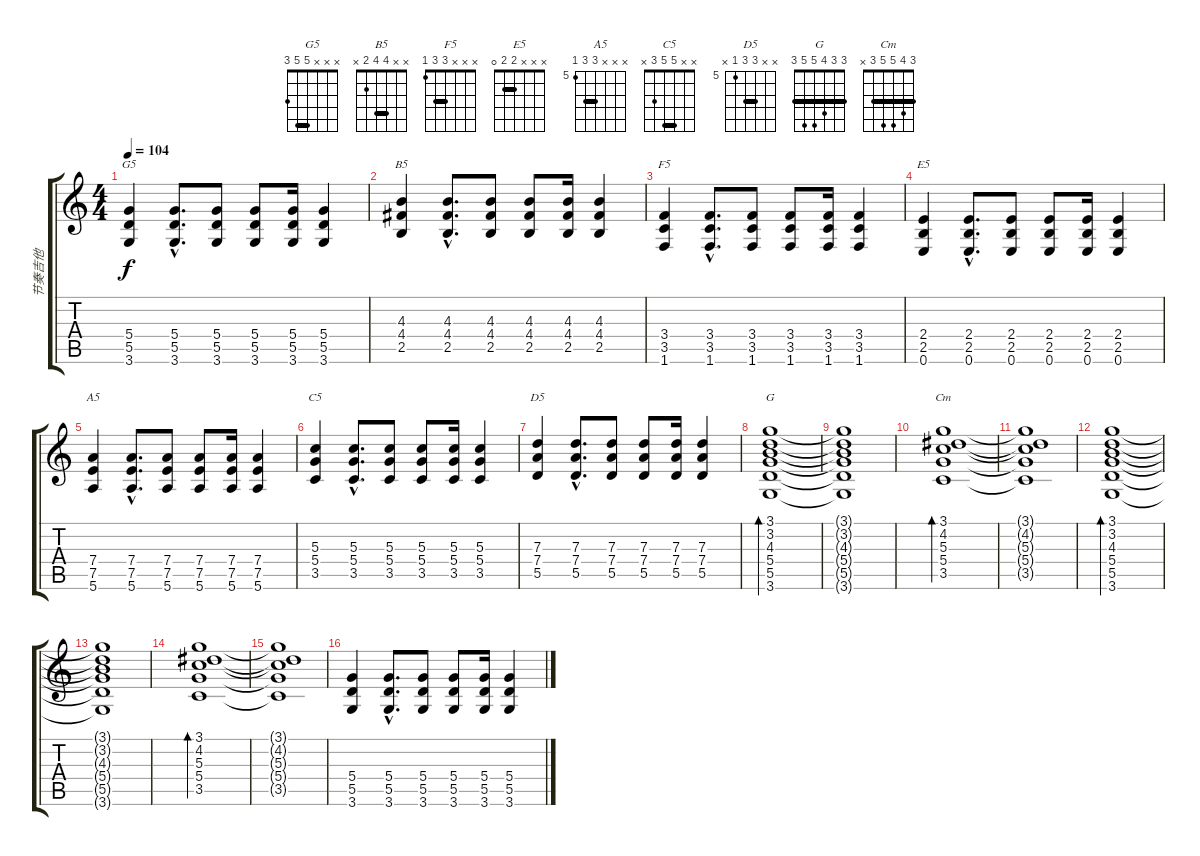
\track ("节奏吉他" "节奏吉他") {instrument distortionguitar}
\staff {score tabs}
\tuning (E4 B3 G3 D3 A2 E2) {hide}
\chord ("G5" x x x 5 5 3) {barre 5}
\chord ("B5" x x 4 4 2 x) {barre 4}
\chord ("F5" x x x 3 3 1) {barre 3}
\chord ("E5" x x x 2 2 0) {barre 2}
\chord ("A5" x x x 7 7 5) {firstfret 5 barre 7}
\chord ("C5" x x 5 5 3 x) {barre 5}
\chord ("D5" x x 7 7 5 x) {firstfret 5 barre 7}
\chord ("G" 3 3 4 5 5 3) {barre 3}
\chord ("Cm" 3 4 5 5 3 x) {barre 3}
\ts (4 4)
\tempo 104
\clef g2
\ks c
(5.4 5.5 3.6).4{ch "G5" dy f} (5.4{hac} 5.5{hac} 3.6{hac}).8{d} (5.4 5.5 3.6).8 (5.4 5.5 3.6).8 (5.4 5.5 3.6).16 (5.4 5.5 3.6).4 |
(4.3 4.4 2.5).4{ch "B5"} (4.3{hac} 4.4{hac} 2.5{hac}).8{d} (4.3 4.4 2.5).8 (4.3 4.4 2.5).8 (4.3 4.4 2.5).16 (4.3 4.4 2.5).4 |
(3.4 3.5 1.6).4{ch "F5"} (3.4{hac} 3.5{hac} 1.6{hac}).8{d} (3.4 3.5 1.6).8 (3.4 3.5 1.6).8 (3.4 3.5 1.6).16 (3.4 3.5 1.6).4 |
(2.4 2.5 0.6).4{ch "E5"} (2.4{hac} 2.5{hac} 0.6{hac}).8{d} (2.4 2.5 0.6).8 (2.4 2.5 0.6).8 (2.4 2.5 0.6).16 (2.4 2.5 0.6).4 |
(7.4 7.5 5.6).4{ch "A5"} (7.4{hac} 7.5{hac} 5.6{hac}).8{d} (7.4 7.5 5.6).8 (7.4 7.5 5.6).8 (7.4 7.5 5.6).16 (7.4 7.5 5.6).4 |
(5.3 5.4 3.5).4{ch "C5"} (5.3{hac} 5.4{hac} 3.5{hac}).8{d} (5.3 5.4 3.5).8 (5.3 5.4 3.5).8 (5.3 5.4 3.5).16 (5.3 5.4 3.5).4 |
(7.3 7.4 5.5).4{ch "D5"} (7.3{hac} 7.4{hac} 5.5{hac}).8{d} (7.3 7.4 5.5).8 (7.3 7.4 5.5).8 (7.3 7.4 5.5).16 (7.3 7.4 5.5).4 |
(3.1 3.2 4.3 5.4 5.5 3.6).1{bd 60 ch "G"} |
(3.1{t} 3.2{t} 4.3{t} 5.4{t} 5.5{t} 3.6{t}).1 |
(3.1 4.2 5.3 5.4 3.5).1{bd 120 ch "Cm"} |
(3.1{t} 4.2{t} 5.3{t} 5.4{t} 3.5{t}).1 |
(3.1 3.2 4.3 5.4 5.5 3.6).1{bd 60} |
(3.1{t} 3.2{t} 4.3{t} 5.4{t} 5.5{t} 3.6{t}).1 |
(3.1 4.2 5.3 5.4 3.5).1{bd 120} |
(3.1{t} 4.2{t} 5.3{t} 5.4{t} 3.5{t}).1 |
(5.4 5.5 3.6).4 (5.4{hac} 5.5{hac} 3.6{hac}).8{d} (5.4 5.5 3.6).8 (5.4 5.5 3.6).8 (5.4 5.5 3.6).16 (5.4 5.5 3.6).4
